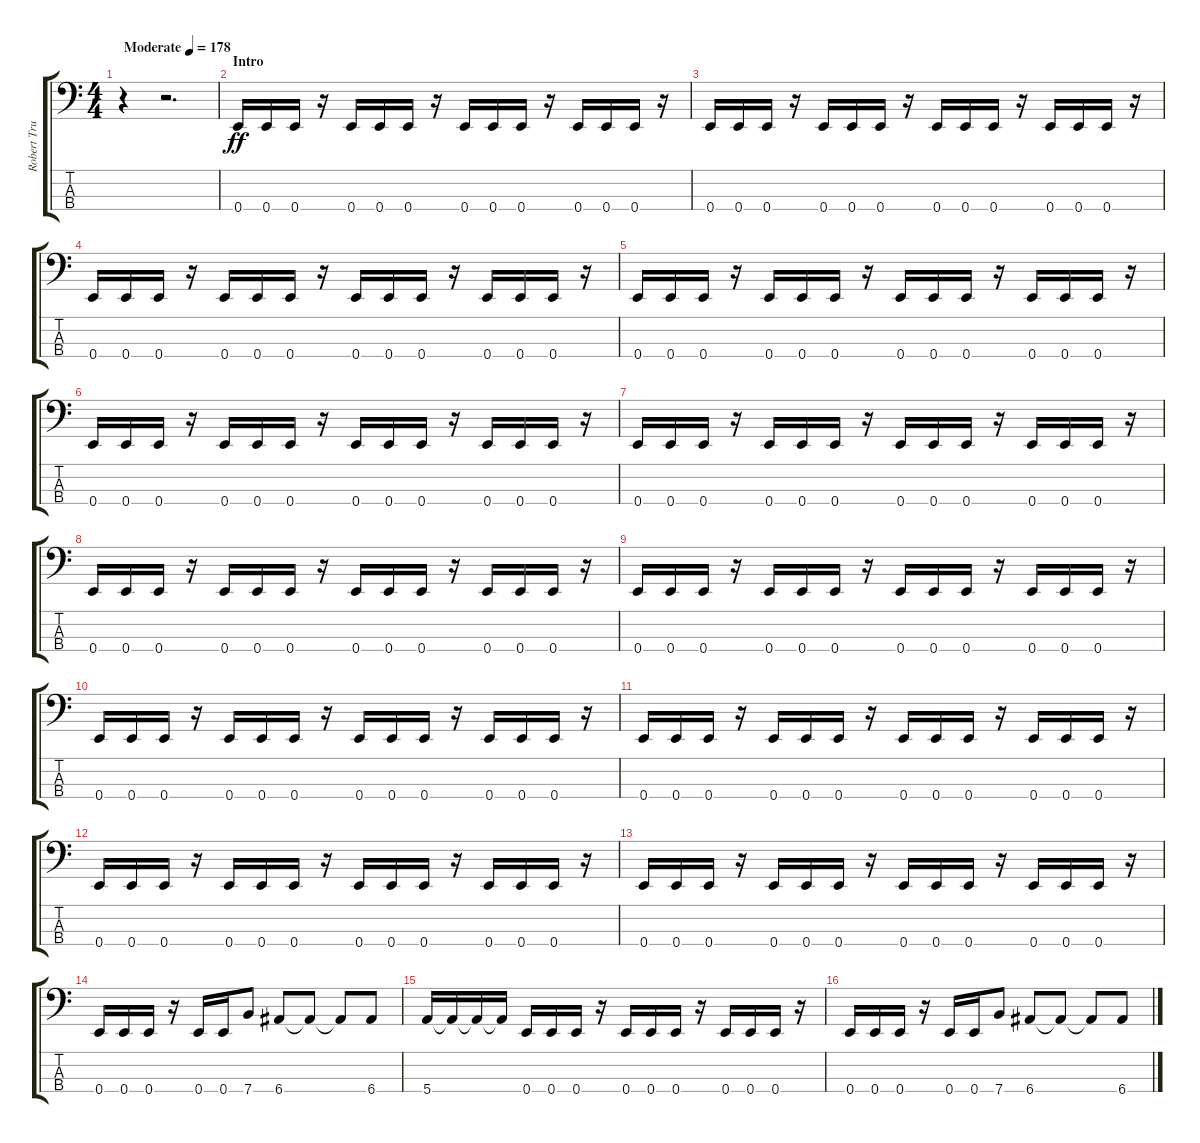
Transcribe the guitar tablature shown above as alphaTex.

\track ("Robert Trujillo" "Robert Tru") {instrument electricbassfinger}
\staff {score tabs}
\tuning (G2 D2 A1 E1) {hide}
\ts (4 4)
\tempo (178 "Moderate")
\clef f4
\ks c
r.4{dy ff instrument electricbassfinger} r.2{d} |
\section ("" "Intro")
0.4.16 0.4.16 0.4.16 r.16 0.4.16 0.4.16 0.4.16 r.16 0.4.16 0.4.16 0.4.16 r.16 0.4.16 0.4.16 0.4.16 r.16 |
0.4.16 0.4.16 0.4.16 r.16 0.4.16 0.4.16 0.4.16 r.16 0.4.16 0.4.16 0.4.16 r.16 0.4.16 0.4.16 0.4.16 r.16 |
0.4.16 0.4.16 0.4.16 r.16 0.4.16 0.4.16 0.4.16 r.16 0.4.16 0.4.16 0.4.16 r.16 0.4.16 0.4.16 0.4.16 r.16 |
0.4.16 0.4.16 0.4.16 r.16 0.4.16 0.4.16 0.4.16 r.16 0.4.16 0.4.16 0.4.16 r.16 0.4.16 0.4.16 0.4.16 r.16 |
0.4.16 0.4.16 0.4.16 r.16 0.4.16 0.4.16 0.4.16 r.16 0.4.16 0.4.16 0.4.16 r.16 0.4.16 0.4.16 0.4.16 r.16 |
0.4.16 0.4.16 0.4.16 r.16 0.4.16 0.4.16 0.4.16 r.16 0.4.16 0.4.16 0.4.16 r.16 0.4.16 0.4.16 0.4.16 r.16 |
0.4.16 0.4.16 0.4.16 r.16 0.4.16 0.4.16 0.4.16 r.16 0.4.16 0.4.16 0.4.16 r.16 0.4.16 0.4.16 0.4.16 r.16 |
0.4.16 0.4.16 0.4.16 r.16 0.4.16 0.4.16 0.4.16 r.16 0.4.16 0.4.16 0.4.16 r.16 0.4.16 0.4.16 0.4.16 r.16 |
0.4.16 0.4.16 0.4.16 r.16 0.4.16 0.4.16 0.4.16 r.16 0.4.16 0.4.16 0.4.16 r.16 0.4.16 0.4.16 0.4.16 r.16 |
0.4.16 0.4.16 0.4.16 r.16 0.4.16 0.4.16 0.4.16 r.16 0.4.16 0.4.16 0.4.16 r.16 0.4.16 0.4.16 0.4.16 r.16 |
0.4.16 0.4.16 0.4.16 r.16 0.4.16 0.4.16 0.4.16 r.16 0.4.16 0.4.16 0.4.16 r.16 0.4.16 0.4.16 0.4.16 r.16 |
0.4.16 0.4.16 0.4.16 r.16 0.4.16 0.4.16 0.4.16 r.16 0.4.16 0.4.16 0.4.16 r.16 0.4.16 0.4.16 0.4.16 r.16 |
0.4.16 0.4.16 0.4.16 r.16 0.4.16 0.4.16 7.4.8 6.4.8 6.4{t}.8 6.4{t}.8 6.4.8 |
5.4.16 5.4{t}.16 5.4{t}.16 5.4{t}.16 0.4.16 0.4.16 0.4.16 r.16 0.4.16 0.4.16 0.4.16 r.16 0.4.16 0.4.16 0.4.16 r.16 |
0.4.16 0.4.16 0.4.16 r.16 0.4.16 0.4.16 7.4.8 6.4.8 6.4{t}.8 6.4{t}.8 6.4.8
